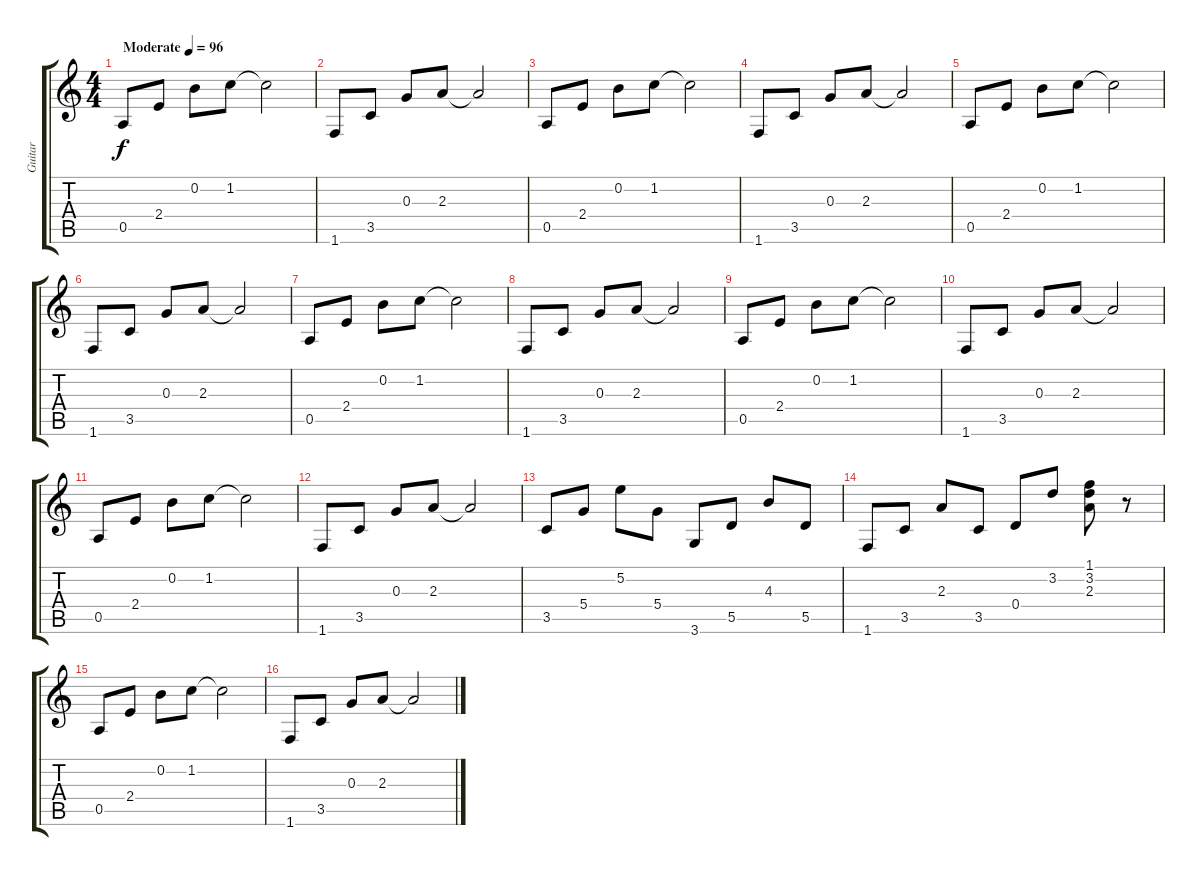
\track ("Guitar" "Guitar") {instrument electricguitarclean}
\staff {score tabs}
\tuning (E4 B3 G3 D3 A2 E2) {hide}
\ts (4 4)
\tempo (96 "Moderate")
\clef g2
\ks c
0.5.8{dy f instrument electricguitarclean} 2.4.8 0.2.8 1.2.8 1.2{t}.2 |
1.6.8 3.5.8 0.3.8 2.3.8 2.3{t}.2 |
0.5.8 2.4.8 0.2.8 1.2.8 1.2{t}.2 |
1.6.8 3.5.8 0.3.8 2.3.8 2.3{t}.2 |
0.5.8 2.4.8 0.2.8 1.2.8 1.2{t}.2 |
1.6.8 3.5.8 0.3.8 2.3.8 2.3{t}.2 |
0.5.8 2.4.8 0.2.8 1.2.8 1.2{t}.2 |
1.6.8 3.5.8 0.3.8 2.3.8 2.3{t}.2 |
0.5.8 2.4.8 0.2.8 1.2.8 1.2{t}.2 |
1.6.8 3.5.8 0.3.8 2.3.8 2.3{t}.2 |
0.5.8 2.4.8 0.2.8 1.2.8 1.2{t}.2 |
1.6.8 3.5.8 0.3.8 2.3.8 2.3{t}.2 |
3.5.8 5.4.8 5.2.8 5.4.8 3.6.8 5.5.8 4.3.8 5.5.8 |
1.6.8 3.5.8 2.3.8 3.5.8 0.4.8 3.2.8 (1.1 3.2 2.3).8 r.8 |
0.5.8 2.4.8 0.2.8 1.2.8 1.2{t}.2 |
1.6.8 3.5.8 0.3.8 2.3.8 2.3{t}.2
